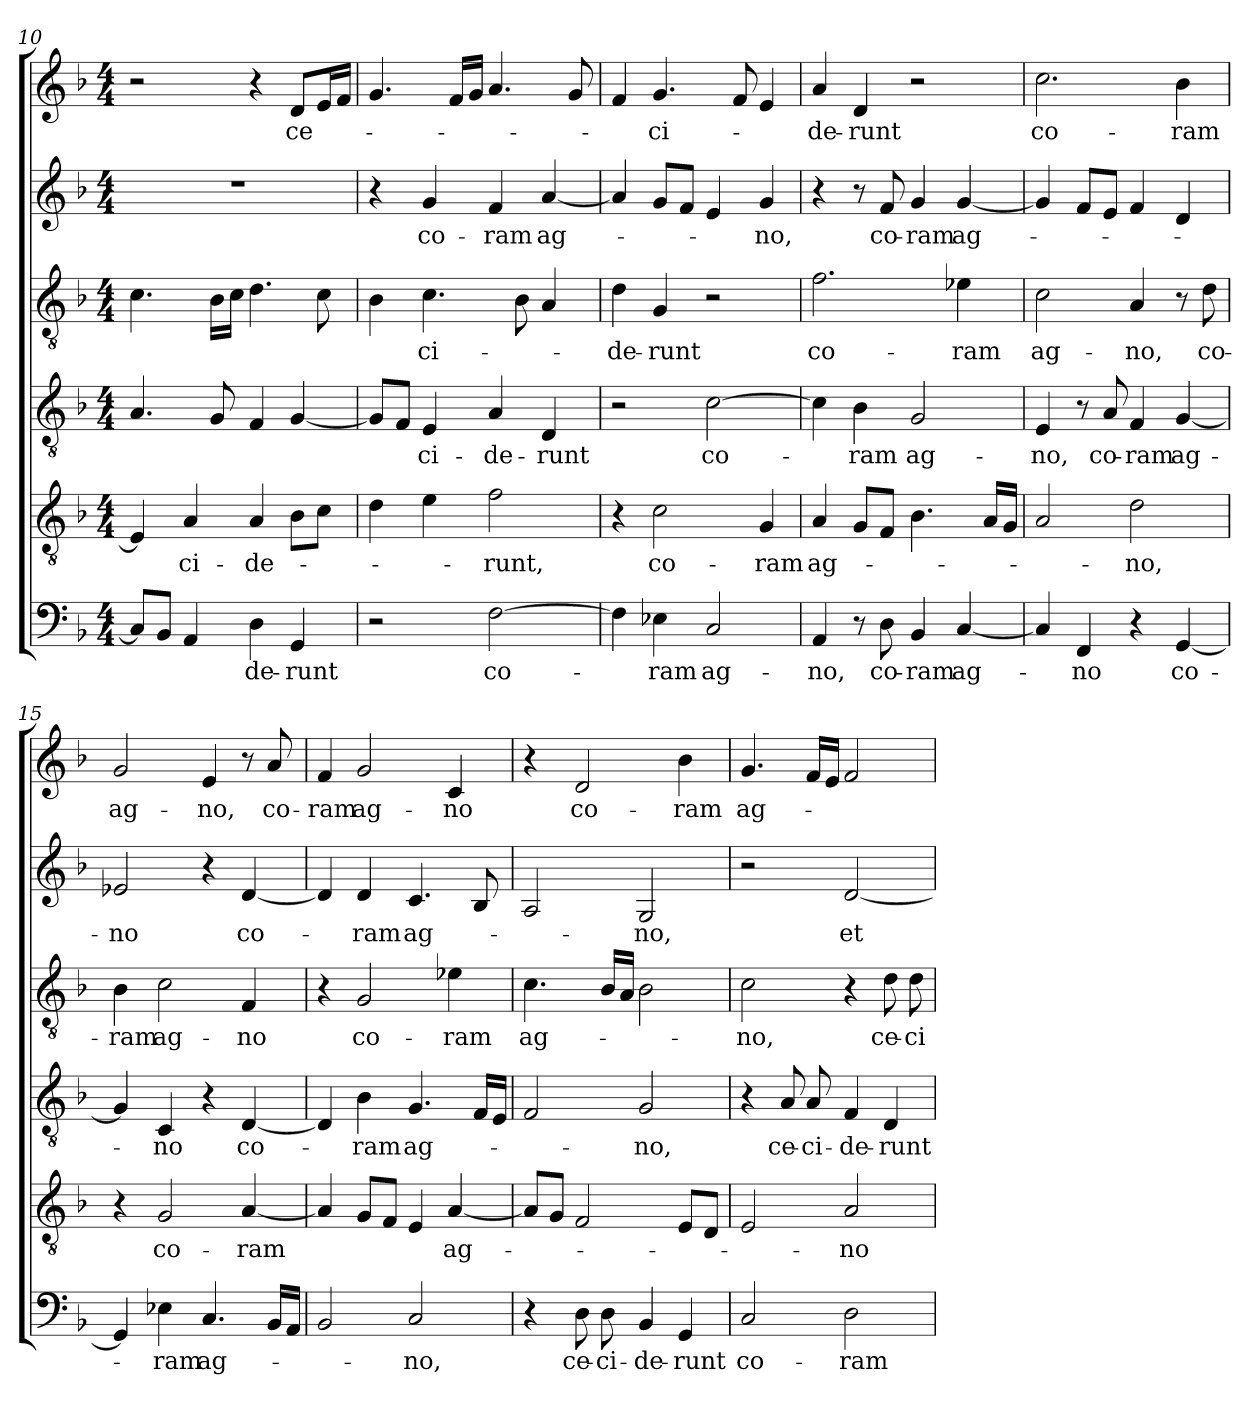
**kern	**text	**kern	**text	**kern	**text	**kern	**text	**kern	**text	**kern	**text
*part6	*part6	*part5	*part5	*part4	*part4	*part3	*part3	*part2	*part2	*part1	*part1
*staff6	*staff6	*staff5	*staff5	*staff4	*staff4	*staff3	*staff3	*staff2	*staff2	*staff1	*staff1
*clefF4	*	*clefGv2	*	*clefGv2	*	*clefGv2	*	*clefG2	*	*clefG2	*
*k[b-]	*	*k[b-]	*	*k[b-]	*	*k[b-]	*	*k[b-]	*	*k[b-]	*
*F:	*	*F:	*	*F:	*	*F:	*	*F:	*	*F:	*
*M4/4	*	*M4/4	*	*M4/4	*	*M4/4	*	*M4/4	*	*M4/4	*
=10	=10	=10	=10	=10	=10	=10	=10	=10	=10	=10	=10
8C/L]	.	4E/]	.	4.A/	.	4.c\	.	1r	.	2r	.
8BB-/J	.	.	.	.	.	.	.	.	.	.	.
4AA/	.	4A/	-ci-	.	.	.	.	.	.	.	.
.	.	.	.	8G/	.	16B-\LL	.	.	.	.	.
.	.	.	.	.	.	16c\JJ	.	.	.	.	.
4D\	-de-	4A/	-de-	4F/	.	4.d\	.	.	.	4r	.
4GG/	-runt	8B-\L	.	[4G/	.	.	.	.	.	8d/L	ce-
.	.	8c\J	.	.	.	8c\	.	.	.	16e/L	.
.	.	.	.	.	.	.	.	.	.	16f/JJ	.
=11	=11	=11	=11	=11	=11	=11	=11	=11	=11	=11	=11
2r	.	4d\	.	8G/L]	.	4B-\	.	4r	.	4.g/	.
.	.	.	.	8F/J	.	.	.	.	.	.	.
.	.	4e\	.	4E/	-ci-	4.c\	-ci-	4g/	co-	.	.
.	.	.	.	.	.	.	.	.	.	16f/LL	.
.	.	.	.	.	.	.	.	.	.	16g/JJ	.
[2F\	co-	2f\	-runt,	4A/	-de-	.	.	4f/	-ram	4.a/	.
.	.	.	.	.	.	8B-\	.	.	.	.	.
.	.	.	.	4D/	-runt	4A/	.	[4a/	ag-	.	.
.	.	.	.	.	.	.	.	.	.	8g/	.
=12	=12	=12	=12	=12	=12	=12	=12	=12	=12	=12	=12
4F\]	.	4r	.	2r	.	4d\	-de-	4a/]	.	4f/	.
4E-X\	-ram	2c\	co-	.	.	4G/	-runt	8g/L	.	4.g/	-ci-
.	.	.	.	.	.	.	.	8f/J	.	.	.
2C/	ag-	.	.	[2c\	co-	2r	.	4e/	.	.	.
.	.	.	.	.	.	.	.	.	.	8f/	.
.	.	4G/	-ram	.	.	.	.	4g/	-no,	4e/	.
!!LO:LB:g=z
=13	=13	=13	=13	=13	=13	=13	=13	=13	=13	=13	=13
4AA/	-no,	4A/	ag-	4c\]	.	2.f\	co-	4r	.	4a/	-de-
8r	.	8G/L	.	4B-\	-ram	.	.	8r	.	4d/	-runt
8D\	co-	8F/J	.	.	.	.	.	8f/	co-	.	.
4BB-/	-ram	4.B-\	.	2G/	ag-	.	.	4g/	-ram	2r	.
[4C/	ag-	.	.	.	.	4e-X\	-ram	[4g/	ag-	.	.
.	.	16A/LL	.	.	.	.	.	.	.	.	.
.	.	16G/JJ	.	.	.	.	.	.	.	.	.
=14	=14	=14	=14	=14	=14	=14	=14	=14	=14	=14	=14
4C/]	.	2A/	.	4E/	-no,	2c\	ag-	4g/]	.	2.cc\	co-
4FF/	-no	.	.	8r	.	.	.	8f/L	.	.	.
.	.	.	.	8A/	co-	.	.	8e/J	.	.	.
4r	.	2d\	-no,	4F/	-ram	4A/	-no,	4f/	.	.	.
[4GG/	co-	.	.	[4G/	ag-	8r	.	4d/	.	4b-\	-ram
.	.	.	.	.	.	8d\	co-	.	.	.	.
=15	=15	=15	=15	=15	=15	=15	=15	=15	=15	=15	=15
4GG/]	.	4r	.	4G/]	.	4B-\	-ram	2e-X/	-no	2g/	ag-
4E-X\	-ram	2G/	co-	4C/	-no	2c\	ag-	.	.	.	.
4.C/	ag-	.	.	4r	.	.	.	4r	.	4e/	-no,
.	.	[4A/	-ram	[4D/	co-	4F/	-no	[4d/	co-	8r	.
16BB-/LL	.	.	.	.	.	.	.	.	.	8a/	co-
16AA/JJ	.	.	.	.	.	.	.	.	.	.	.
=16	=16	=16	=16	=16	=16	=16	=16	=16	=16	=16	=16
2BB-/	.	4A/]	.	4D/]	.	4r	.	4d/]	.	4f/	-ram
.	.	8G/L	.	4B-\	-ram	2G/	co-	4d/	-ram	2g/	ag-
.	.	8F/J	.	.	.	.	.	.	.	.	.
2C/	-no,	4E/	.	4.G/	ag-	.	.	4.c/	ag-	.	.
.	.	[4A/	ag-	.	.	4e-X\	-ram	.	.	4c/	-no
.	.	.	.	16F/LL	.	.	.	8B-/	.	.	.
.	.	.	.	16E/JJ	.	.	.	.	.	.	.
!!LO:PB:g=z
=17	=17	=17	=17	=17	=17	=17	=17	=17	=17	=17	=17
4r	.	8A/L]	.	2F/	.	4.c\	ag-	2A/	.	4r	.
.	.	8G/J	.	.	.	.	.	.	.	.	.
8D\	ce-	2F/	.	.	.	.	.	.	.	2d/	co-
8D\	-ci-	.	.	.	.	16B-/LL	.	.	.	.	.
.	.	.	.	.	.	16A/JJ	.	.	.	.	.
4BB-/	-de-	.	.	2G/	-no,	2B-\	.	2G/	-no,	.	.
4GG/	-runt	8E/L	.	.	.	.	.	.	.	4b-\	-ram
.	.	8D/J	.	.	.	.	.	.	.	.	.
=18	=18	=18	=18	=18	=18	=18	=18	=18	=18	=18	=18
2C/	co-	2E/	.	4r	.	2c\	-no,	2r	.	4.g/	ag-
.	.	.	.	8A/	ce-	.	.	.	.	.	.
.	.	.	.	8A/	-ci-	.	.	.	.	16f/LL	.
.	.	.	.	.	.	.	.	.	.	16e/JJ	.
2D\	-ram	2A/	-no	4F/	-de-	4r	.	[2d/	et	2f/	.
.	.	.	.	4D/	-runt	8d\	ce-	.	.	.	.
.	.	.	.	.	.	8d\	-ci-	.	.	.	.
=	=	=	=	=	=	=	=	=	=	=	=
*-	*-	*-	*-	*-	*-	*-	*-	*-	*-	*-	*-
